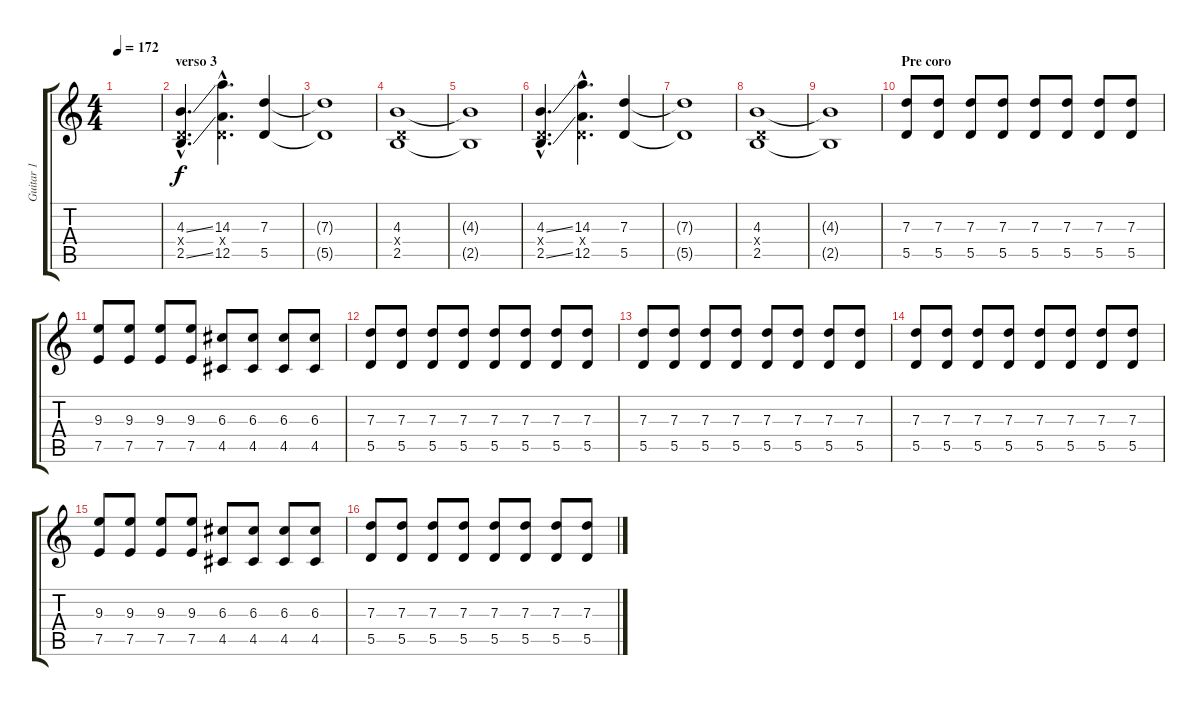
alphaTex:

\track ("Guitar 1" "Guitar 1") {instrument distortionguitar}
\staff {score tabs}
\tuning (E4 B3 G3 D3 A2 E2) {hide}
\ts (4 4)
\tempo 172
\clef g2
\ks c
|
\section ("" "verso 3")
(4.3{ss hac} 0.4{hac x} 2.5{ss hac}).4{d} (14.3{hac} 0.4{hac x} 12.5{hac}).4{d} (7.3 5.5).4 |
(7.3{t} 5.5{t}).1 |
(4.3 0.4{x} 2.5).1 |
(4.3{t} 2.5{t}).1 |
(4.3{ss hac} 0.4{hac x} 2.5{ss hac}).4{d} (14.3{hac} 0.4{hac x} 12.5{hac}).4{d} (7.3 5.5).4 |
(7.3{t} 5.5{t}).1 |
(4.3 0.4{x} 2.5).1 |
(4.3{t} 2.5{t}).1 |
\section ("" "Pre coro")
(7.3 5.5).8 (7.3 5.5).8 (7.3 5.5).8 (7.3 5.5).8 (7.3 5.5).8 (7.3 5.5).8 (7.3 5.5).8 (7.3 5.5).8 |
(9.3 7.5).8 (9.3 7.5).8 (9.3 7.5).8 (9.3 7.5).8 (6.3 4.5).8 (6.3 4.5).8 (6.3 4.5).8 (6.3 4.5).8 |
(7.3 5.5).8 (7.3 5.5).8 (7.3 5.5).8 (7.3 5.5).8 (7.3 5.5).8 (7.3 5.5).8 (7.3 5.5).8 (7.3 5.5).8 |
(7.3 5.5).8 (7.3 5.5).8 (7.3 5.5).8 (7.3 5.5).8 (7.3 5.5).8 (7.3 5.5).8 (7.3 5.5).8 (7.3 5.5).8 |
(7.3 5.5).8 (7.3 5.5).8 (7.3 5.5).8 (7.3 5.5).8 (7.3 5.5).8 (7.3 5.5).8 (7.3 5.5).8 (7.3 5.5).8 |
(9.3 7.5).8 (9.3 7.5).8 (9.3 7.5).8 (9.3 7.5).8 (6.3 4.5).8 (6.3 4.5).8 (6.3 4.5).8 (6.3 4.5).8 |
(7.3 5.5).8 (7.3 5.5).8 (7.3 5.5).8 (7.3 5.5).8 (7.3 5.5).8 (7.3 5.5).8 (7.3 5.5).8 (7.3 5.5).8
